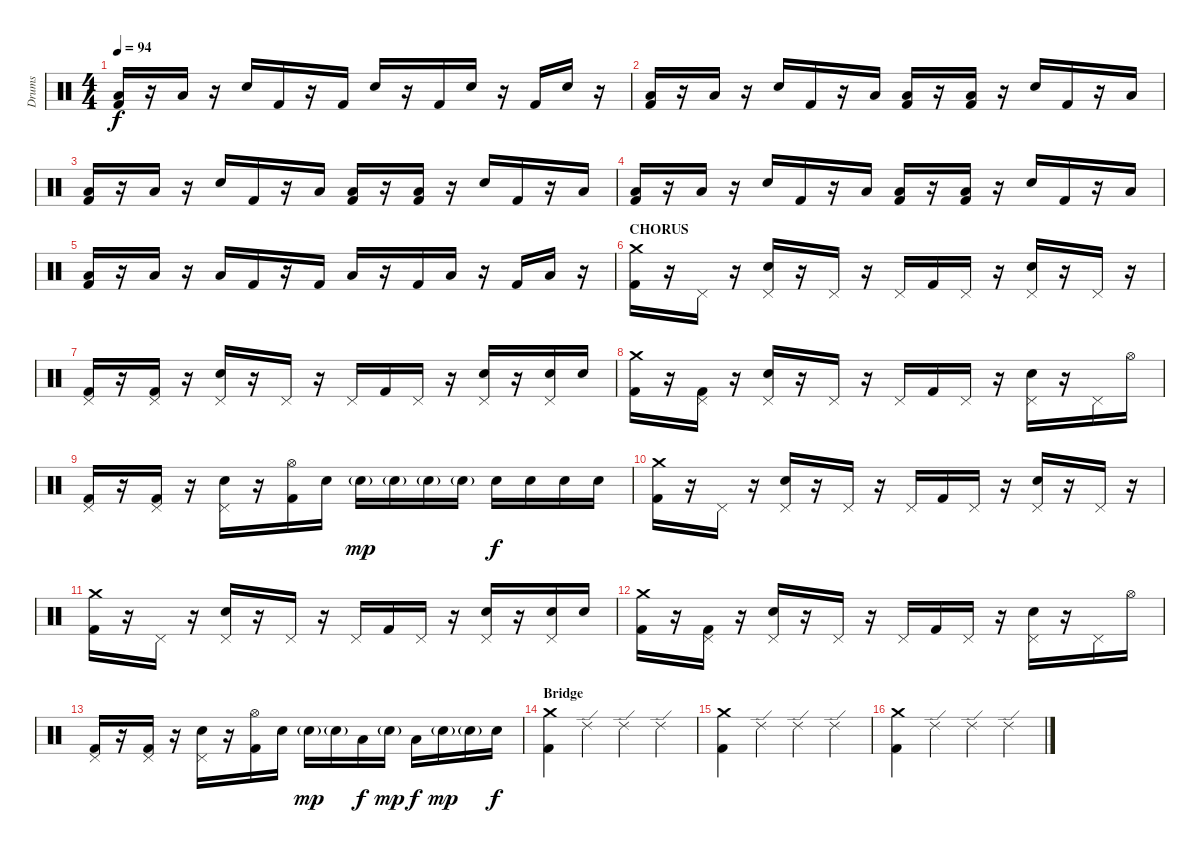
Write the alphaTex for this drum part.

\track ("Drums" "Drums") {instrument percussion}
\staff {score}
\articulation defaults
\ts (4 4)
\tempo 94
\clef neutral
\ks c
("Low Floor Tom (hit)" "Kick (hit) 2").16{dy f} r.16 "Low Floor Tom (hit)".16 r.16 "Electric Snare (hit)".16 "Kick (hit) 2".16 r.16 "Kick (hit) 2".16 "Electric Snare (hit)".16 r.16 "Kick (hit) 2".16 "Electric Snare (hit)".16 r.16 "Kick (hit) 2".16 "Electric Snare (hit)".16 r.16 |
("Low Floor Tom (hit)" "Kick (hit) 2").16 r.16 "Low Floor Tom (hit)".16 r.16 "Electric Snare (hit)".16 "Kick (hit) 2".16 r.16 "Low Tom (hit)".16 ("Low Floor Tom (hit)" "Kick (hit) 2").16 r.16 ("Low Floor Tom (hit)" "Kick (hit) 2").16 r.16 "Electric Snare (hit)".16 "Kick (hit) 2".16 r.16 "Low Tom (hit)".16 |
("Low Floor Tom (hit)" "Kick (hit) 2").16 r.16 "Low Floor Tom (hit)".16 r.16 "Electric Snare (hit)".16 "Kick (hit) 2".16 r.16 "Low Tom (hit)".16 ("Low Floor Tom (hit)" "Kick (hit) 2").16 r.16 ("Low Floor Tom (hit)" "Kick (hit) 2").16 r.16 "Electric Snare (hit)".16 "Kick (hit) 2".16 r.16 "Low Tom (hit)".16 |
("Low Floor Tom (hit)" "Kick (hit) 2").16 r.16 "Low Floor Tom (hit)".16 r.16 "Electric Snare (hit)".16 "Kick (hit) 2".16 r.16 "Low Tom (hit)".16 ("Low Floor Tom (hit)" "Kick (hit) 2").16 r.16 ("Low Floor Tom (hit)" "Kick (hit) 2").16 r.16 "Electric Snare (hit)".16 "Kick (hit) 2".16 r.16 "Low Tom (hit)".16 |
("Low Floor Tom (hit)" "Kick (hit) 2").16 r.16 "Low Floor Tom (hit)".16 r.16 "Low Tom (hit)".16 "Kick (hit) 2".16 r.16 "Kick (hit) 2".16 "Low Tom (hit)".16 r.16 "Kick (hit) 2".16 "Low Tom (hit)".16 r.16 "Kick (hit) 2".16 "Low Tom (hit)".16 r.16 |
\section ("" "CHORUS")
("Crash medium (hit)" "Kick (hit) 2").16 r.16 "Pedal Hi-Hat (hit)".16 r.16 ("Pedal Hi-Hat (hit)" "Electric Snare (hit)").16 r.16 "Pedal Hi-Hat (hit)".16 r.16 "Pedal Hi-Hat (hit)".16 "Kick (hit) 2".16 "Pedal Hi-Hat (hit)".16 r.16 ("Pedal Hi-Hat (hit)" "Electric Snare (hit)").16 r.16 "Pedal Hi-Hat (hit)".16 r.16 |
("Pedal Hi-Hat (hit)" "Kick (hit) 2").16 r.16 ("Pedal Hi-Hat (hit)" "Kick (hit) 2").16 r.16 ("Pedal Hi-Hat (hit)" "Electric Snare (hit)").16 r.16 "Pedal Hi-Hat (hit)".16 r.16 "Pedal Hi-Hat (hit)".16 "Kick (hit) 2".16 "Pedal Hi-Hat (hit)".16 r.16 ("Pedal Hi-Hat (hit)" "Electric Snare (hit)").16 r.16 ("Pedal Hi-Hat (hit)" "Electric Snare (hit)").16 "Electric Snare (hit)".16 |
("Crash medium (hit)" "Kick (hit) 2").16 r.16 ("Pedal Hi-Hat (hit)" "Kick (hit) 2").16 r.16 ("Pedal Hi-Hat (hit)" "Electric Snare (hit)").16 r.16 "Pedal Hi-Hat (hit)".16 r.16 "Pedal Hi-Hat (hit)".16 "Kick (hit) 2".16 "Pedal Hi-Hat (hit)".16 r.16 ("Pedal Hi-Hat (hit)" "Electric Snare (hit)").16 r.16 "Pedal Hi-Hat (hit)".16 "Hi-Hat (open)".16 |
("Pedal Hi-Hat (hit)" "Kick (hit) 2").16 r.16 ("Pedal Hi-Hat (hit)" "Kick (hit) 2").16 r.16 ("Pedal Hi-Hat (hit)" "Electric Snare (hit)").16 r.16 ("Hi-Hat (open)" "Kick (hit) 2").16 "Electric Snare (hit)".16 "Electric Snare (hit)"{g}.16{dy mp} "Electric Snare (hit)"{g}.16 "Electric Snare (hit)"{g}.16 "Electric Snare (hit)"{g}.16 "Electric Snare (hit)".16{dy f} "Electric Snare (hit)".16 "Electric Snare (hit)".16 "Electric Snare (hit)".16 |
("Crash medium (hit)" "Kick (hit) 2").16 r.16 "Pedal Hi-Hat (hit)".16 r.16 ("Pedal Hi-Hat (hit)" "Electric Snare (hit)").16 r.16 "Pedal Hi-Hat (hit)".16 r.16 "Pedal Hi-Hat (hit)".16 "Kick (hit) 2".16 "Pedal Hi-Hat (hit)".16 r.16 ("Pedal Hi-Hat (hit)" "Electric Snare (hit)").16 r.16 "Pedal Hi-Hat (hit)".16 r.16 |
("Crash medium (hit)" "Kick (hit) 2").16 r.16 "Pedal Hi-Hat (hit)".16 r.16 ("Pedal Hi-Hat (hit)" "Electric Snare (hit)").16 r.16 "Pedal Hi-Hat (hit)".16 r.16 "Pedal Hi-Hat (hit)".16 "Kick (hit) 2".16 "Pedal Hi-Hat (hit)".16 r.16 ("Pedal Hi-Hat (hit)" "Electric Snare (hit)").16 r.16 ("Pedal Hi-Hat (hit)" "Electric Snare (hit)").16 "Electric Snare (hit)".16 |
("Crash medium (hit)" "Kick (hit) 2").16 r.16 ("Pedal Hi-Hat (hit)" "Kick (hit) 2").16 r.16 ("Pedal Hi-Hat (hit)" "Electric Snare (hit)").16 r.16 "Pedal Hi-Hat (hit)".16 r.16 "Pedal Hi-Hat (hit)".16 "Kick (hit) 2".16 "Pedal Hi-Hat (hit)".16 r.16 ("Pedal Hi-Hat (hit)" "Electric Snare (hit)").16 r.16 "Pedal Hi-Hat (hit)".16 "Hi-Hat (open)".16 |
("Pedal Hi-Hat (hit)" "Kick (hit) 2").16 r.16 ("Pedal Hi-Hat (hit)" "Kick (hit) 2").16 r.16 ("Pedal Hi-Hat (hit)" "Electric Snare (hit)").16 r.16 ("Hi-Hat (open)" "Kick (hit) 2").16 "Electric Snare (hit)".16 "Electric Snare (hit)"{g}.16{dy mp} "Electric Snare (hit)"{g}.16 "Low Tom (hit)".16{dy f} "Electric Snare (hit)"{g}.16{dy mp} "Low Tom (hit)".16{dy f} "Electric Snare (hit)"{g}.16{dy mp} "Electric Snare (hit)"{g}.16 "Electric Snare (hit)".16{dy f} |
\section ("" "Bridge")
("Crash medium (hit)" "Kick (hit) 2").4 "Ride (edge) 2".4 "Ride (edge) 2".4 "Ride (edge) 2".4 |
("Crash medium (hit)" "Kick (hit) 2").4 "Ride (edge) 2".4 "Ride (edge) 2".4 "Ride (edge) 2".4 |
("Crash medium (hit)" "Kick (hit) 2").4 "Ride (edge) 2".4 "Ride (edge) 2".4 "Ride (edge) 2".4
